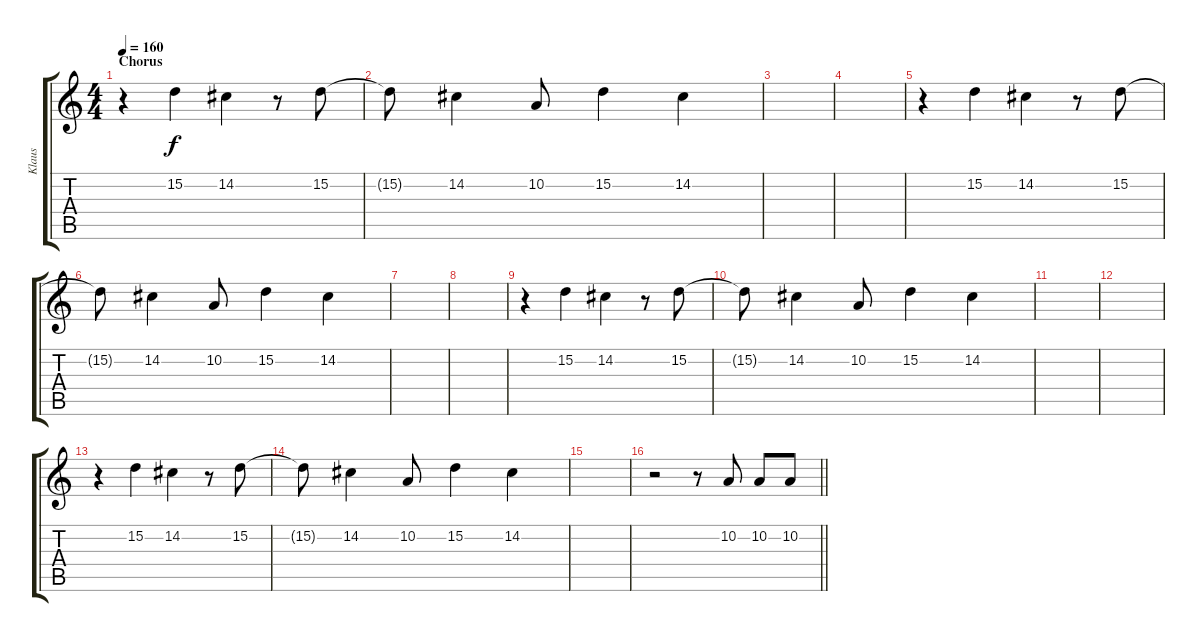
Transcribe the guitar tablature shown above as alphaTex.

\track ("Klaus" "Klaus") {instrument englishhorn}
\staff {score tabs}
\tuning (E4 B3 G3 D3 A2 E2) {hide}
\ts (4 4)
\section ("" "Chorus")
\tempo 160
\clef g2
\ks c
r.4{dy f} 15.2.4 14.2.4 r.8 15.2.8 |
15.2{t}.8 14.2.4 10.2.8 15.2.4 14.2.4 |
|
|
r.4 15.2.4 14.2.4 r.8 15.2.8 |
15.2{t}.8 14.2.4 10.2.8 15.2.4 14.2.4 |
|
|
r.4 15.2.4 14.2.4 r.8 15.2.8 |
15.2{t}.8 14.2.4 10.2.8 15.2.4 14.2.4 |
|
|
r.4 15.2.4 14.2.4 r.8 15.2.8 |
15.2{t}.8 14.2.4 10.2.8 15.2.4 14.2.4 |
|
\barLineRight lightlight
r.2 r.8 10.2.8 10.2.8 10.2.8
